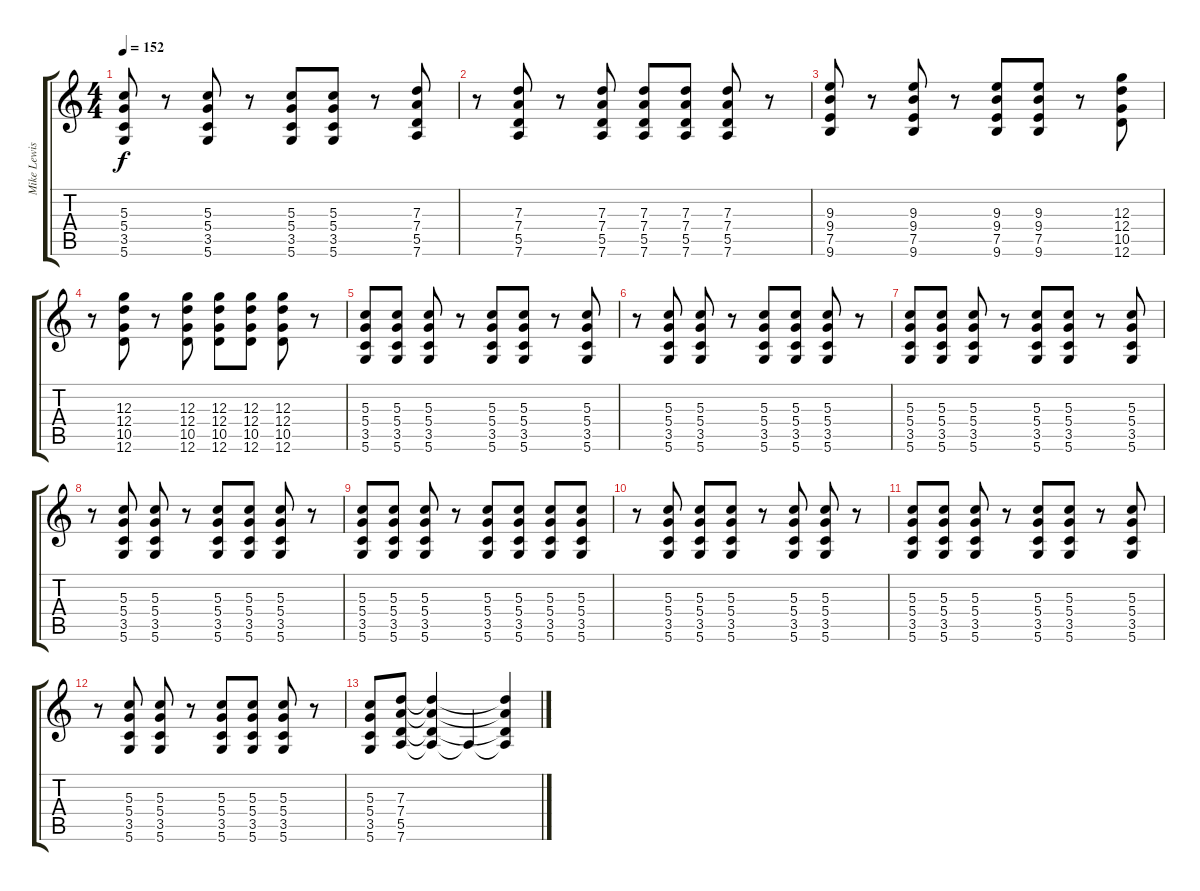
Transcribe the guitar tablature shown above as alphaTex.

\track ("Mike Lewis" "Mike Lewis") {instrument distortionguitar}
\staff {score tabs}
\tuning (E4 B3 G3 D3 A2 D2) {hide}
\ts (4 4)
\tempo 152
\clef g2
\ks c
(5.3 5.4 3.5 5.6).8{dy f} r.8 (5.3 5.4 3.5 5.6).8 r.8 (5.3 5.4 3.5 5.6).8 (5.3 5.4 3.5 5.6).8 r.8 (7.3 7.4 5.5 7.6).8 |
r.8 (7.3 7.4 5.5 7.6).8 r.8 (7.3 7.4 5.5 7.6).8 (7.3 7.4 5.5 7.6).8 (7.3 7.4 5.5 7.6).8 (7.3 7.4 5.5 7.6).8 r.8 |
(9.3 9.4 7.5 9.6).8 r.8 (9.3 9.4 7.5 9.6).8 r.8 (9.3 9.4 7.5 9.6).8 (9.3 9.4 7.5 9.6).8 r.8 (12.3 12.4 10.5 12.6).8 |
r.8 (12.3 12.4 10.5 12.6).8 r.8 (12.3 12.4 10.5 12.6).8 (12.3 12.4 10.5 12.6).8 (12.3 12.4 10.5 12.6).8 (12.3 12.4 10.5 12.6).8 r.8 |
(5.3 5.4 3.5 5.6).8{volume 14 instrument distortionguitar} (5.3 5.4 3.5 5.6).8 (5.3 5.4 3.5 5.6).8 r.8 (5.3 5.4 3.5 5.6).8 (5.3 5.4 3.5 5.6).8 r.8 (5.3 5.4 3.5 5.6).8 |
r.8 (5.3 5.4 3.5 5.6).8 (5.3 5.4 3.5 5.6).8 r.8 (5.3 5.4 3.5 5.6).8 (5.3 5.4 3.5 5.6).8 (5.3 5.4 3.5 5.6).8 r.8 |
(5.3 5.4 3.5 5.6).8 (5.3 5.4 3.5 5.6).8 (5.3 5.4 3.5 5.6).8 r.8 (5.3 5.4 3.5 5.6).8 (5.3 5.4 3.5 5.6).8 r.8 (5.3 5.4 3.5 5.6).8 |
r.8 (5.3 5.4 3.5 5.6).8 (5.3 5.4 3.5 5.6).8 r.8 (5.3 5.4 3.5 5.6).8 (5.3 5.4 3.5 5.6).8 (5.3 5.4 3.5 5.6).8 r.8 |
(5.3 5.4 3.5 5.6).8 (5.3 5.4 3.5 5.6).8 (5.3 5.4 3.5 5.6).8 r.8 (5.3 5.4 3.5 5.6).8 (5.3 5.4 3.5 5.6).8 (5.3 5.4 3.5 5.6).8 (5.3 5.4 3.5 5.6).8 |
r.8 (5.3 5.4 3.5 5.6).8 (5.3 5.4 3.5 5.6).8 (5.3 5.4 3.5 5.6).8 r.8 (5.3 5.4 3.5 5.6).8 (5.3 5.4 3.5 5.6).8 r.8 |
(5.3 5.4 3.5 5.6).8 (5.3 5.4 3.5 5.6).8 (5.3 5.4 3.5 5.6).8 r.8 (5.3 5.4 3.5 5.6).8 (5.3 5.4 3.5 5.6).8 r.8 (5.3 5.4 3.5 5.6).8 |
r.8 (5.3 5.4 3.5 5.6).8 (5.3 5.4 3.5 5.6).8 r.8 (5.3 5.4 3.5 5.6).8 (5.3 5.4 3.5 5.6).8 (5.3 5.4 3.5 5.6).8 r.8 |
(5.3 5.4 3.5 5.6).8 (7.3 7.4 5.5 7.6).8 (7.3{t} 7.4{t} 5.5{t} 7.6{t}).4 7.6{t}.4 (7.3{t} 7.4{t} 5.5{t} 7.6{t}).4
